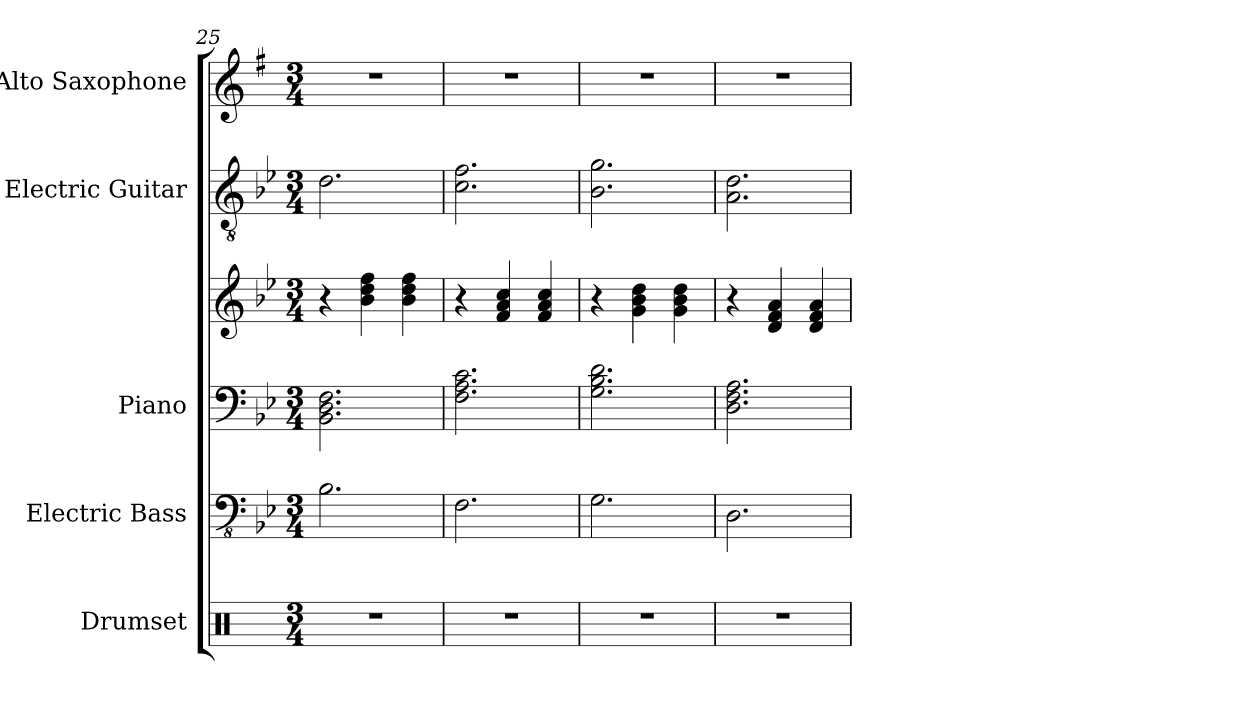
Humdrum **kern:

**kern	**kern	**kern	**kern	**kern	**kern
*part5	*part4	*part3	*part3	*part2	*part1
*staff6	*staff5	*staff4	*staff3	*staff2	*staff1
*I"Drumset	*I"Electric Bass	*I"Piano	*	*I"Electric Guitar	*I"Alto Saxophone
*I'Drs.	*I'El. B.	*I'Pno.	*	*I'El. Guit.	*I'A. Sax.
*clefX	*clefFv4	*clefF4	*clefG2	*clefGv2	*clefG2
*	*	*	*	*	*ITrd5c9
*k[]	*k[b-e-]	*k[b-e-]	*k[b-e-]	*k[b-e-]	*k[b-e-]
*C:	*B-:	*B-:	*B-:	*B-:	*B-:
*M3/4	*M3/4	*M3/4	*M3/4	*M3/4	*M3/4
=25	=25	=25	=25	=25	=25
2.r	2.BB-\	2.BB-\ 2.D\ 2.F\	4r	2.d\	2.r
.	.	.	4b-\ 4dd\ 4ff\	.	.
.	.	.	4b-\ 4dd\ 4ff\	.	.
=26	=26	=26	=26	=26	=26
2.r	2.FF\	2.F\ 2.A\ 2.c\	4r	2.c\ 2.f\	2.r
.	.	.	4f/ 4a/ 4cc/	.	.
.	.	.	4f/ 4a/ 4cc/	.	.
!!LO:LB:g=z
=27	=27	=27	=27	=27	=27
2.r	2.GG\	2.G\ 2.B-\ 2.d\	4r	2.B-\ 2.g\	2.r
.	.	.	4g\ 4b-\ 4dd\	.	.
.	.	.	4g\ 4b-\ 4dd\	.	.
=28	=28	=28	=28	=28	=28
2.r	2.DD\	2.D\ 2.F\ 2.A\	4r	2.A\ 2.d\	2.r
.	.	.	4d/ 4f/ 4a/	.	.
.	.	.	4d/ 4f/ 4a/	.	.
=	=	=	=	=	=
*-	*-	*-	*-	*-	*-
